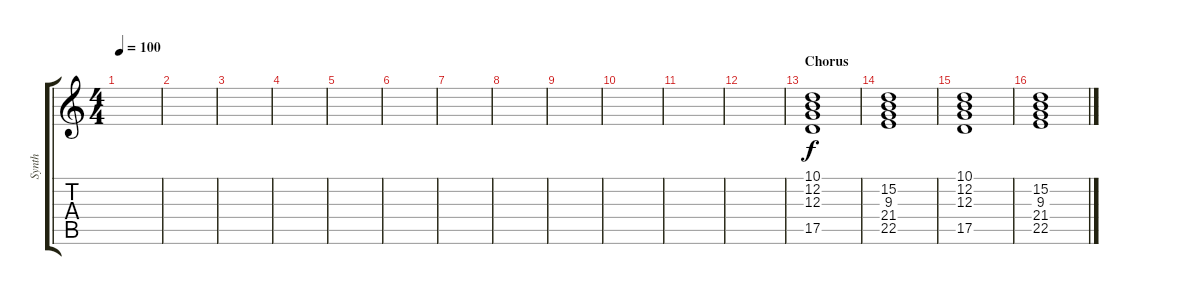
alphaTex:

\track ("Synth" "Synth") {instrument lead2sawtooth}
\staff {score tabs}
\tuning (E4 B3 G3 D3 A2 E2) {hide}
\ts (4 4)
\tempo 100
\clef g2
\ks c
|
|
|
|
|
|
|
|
|
|
|
|
\section ("" "Chorus")
(10.1 12.2 12.3 17.5).1 |
(15.2 9.3 21.4 22.5).1 |
(10.1 12.2 12.3 17.5).1 |
(15.2 9.3 21.4 22.5).1
